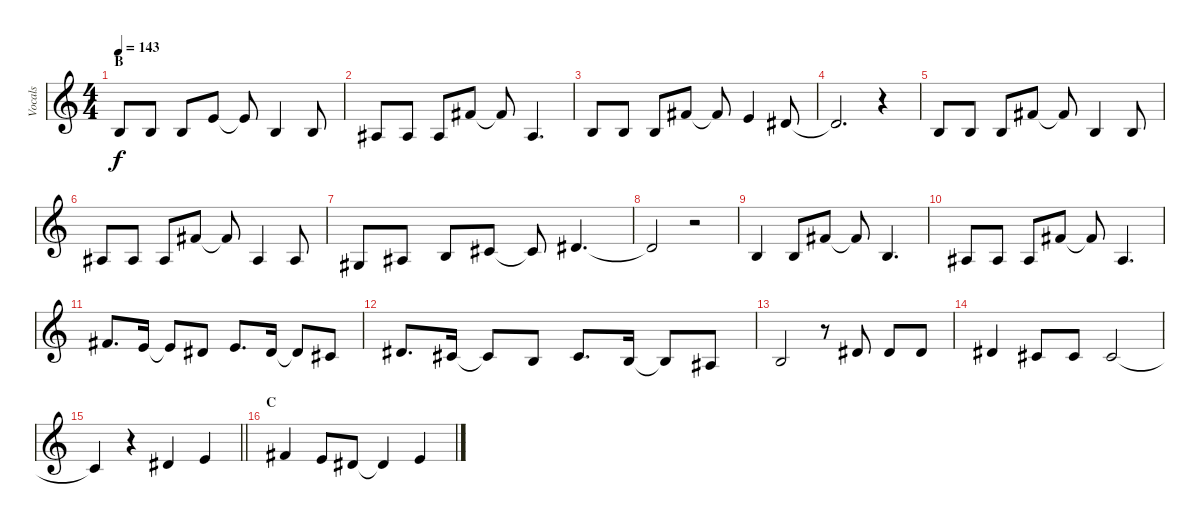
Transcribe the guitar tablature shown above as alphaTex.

\track ("Vocals" "Vocals") {instrument lead8bassandlead}
\staff {score}
\tuning (Eb4 Bb3 Gb3 Db3 Ab2 Eb2) {hide}
\ts (4 4)
\section ("" "B")
\tempo 143
\clef g2
\ks c
1.2.8{dy f} 1.2.8 1.2.8 1.1.8 1.1{t}.8 1.2.4 1.2.8 |
0.2.8 0.2.8 0.2.8 3.1.8 3.1{t}.8 0.2.4{d} |
1.2.8 1.2.8 1.2.8 3.1.8 3.1{t}.8 1.1.4 0.1.8 |
0.1{t}.2{d} r.4 |
1.2.8 1.2.8 1.2.8 3.1.8 3.1{t}.8 1.2.4 1.2.8 |
0.2.8 0.2.8 0.2.8 3.1.8 3.1{t}.8 0.2.4 0.2.8 |
2.3.8 0.2.8 1.2.8 3.2.8 3.2{t}.8 0.1.4{d} |
0.1{t}.2 r.2 |
1.2.4 1.2.8 3.1.8 3.1{t}.8 1.2.4{d} |
0.2.8 0.2.8 0.2.8 3.1.8 3.1{t}.8 0.2.4{d} |
3.1.8{d} 1.1.16 1.1{t}.8 0.1.8 1.1.8{d} 0.1.16 0.1{t}.8 3.2.8 |
0.1.8{d} 3.2.16 3.2{t}.8 1.2.8 3.2.8{d} 1.2.16 1.2{t}.8 0.2.8 |
1.2.2 r.8 0.1.8 0.1.8 0.1.8 |
0.1.4 3.2.8 3.2.8 3.2.2 |
\barLineRight lightlight
3.2{t}.4 r.4 0.1.4 1.1.4 |
\section ("" "C")
3.1.4 1.1.8 0.1.8 0.1{t}.4 1.1.4
